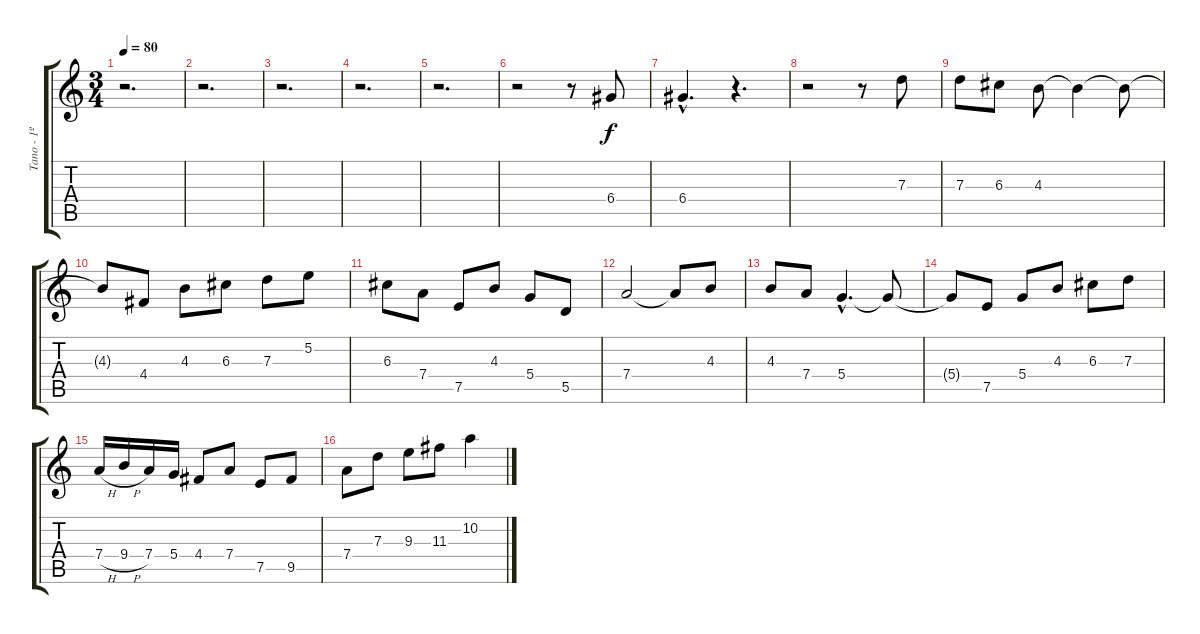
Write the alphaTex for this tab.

\track ("Tano - 1º Guitarra" "Tano - 1º ") {instrument acousticguitarnylon}
\staff {score tabs}
\tuning (E4 B3 G3 D3 A2 E2) {hide}
\ts (3 4)
\tempo 80
\clef g2
\ks c
r.2{d dy f instrument acousticguitarnylon} |
r.2{d} |
r.2{d} |
r.2{d} |
r.2{d} |
r.2 r.8 6.4.8 |
6.4{hac}.4{d} r.4{d} |
r.2 r.8 7.3.8 |
7.3.8 6.3.8 4.3.8 4.3{t}.4 4.3{t}.8 |
4.3{t}.8 4.4.8 4.3.8 6.3.8 7.3.8 5.2.8 |
6.3.8 7.4.8 7.5.8 4.3.8 5.4.8 5.5.8 |
7.4.2 7.4{t}.8 4.3.8 |
4.3.8 7.4.8 5.4{hac}.4{d} 5.4{t}.8 |
5.4{t}.8 7.5.8 5.4.8 4.3.8 6.3.8 7.3.8 |
7.4{h}.16 9.4{h}.16 7.4.16 5.4.16 4.4.8 7.4.8 7.5.8 9.5.8 |
7.4.8 7.3.8 9.3.8 11.3.8 10.2.4
